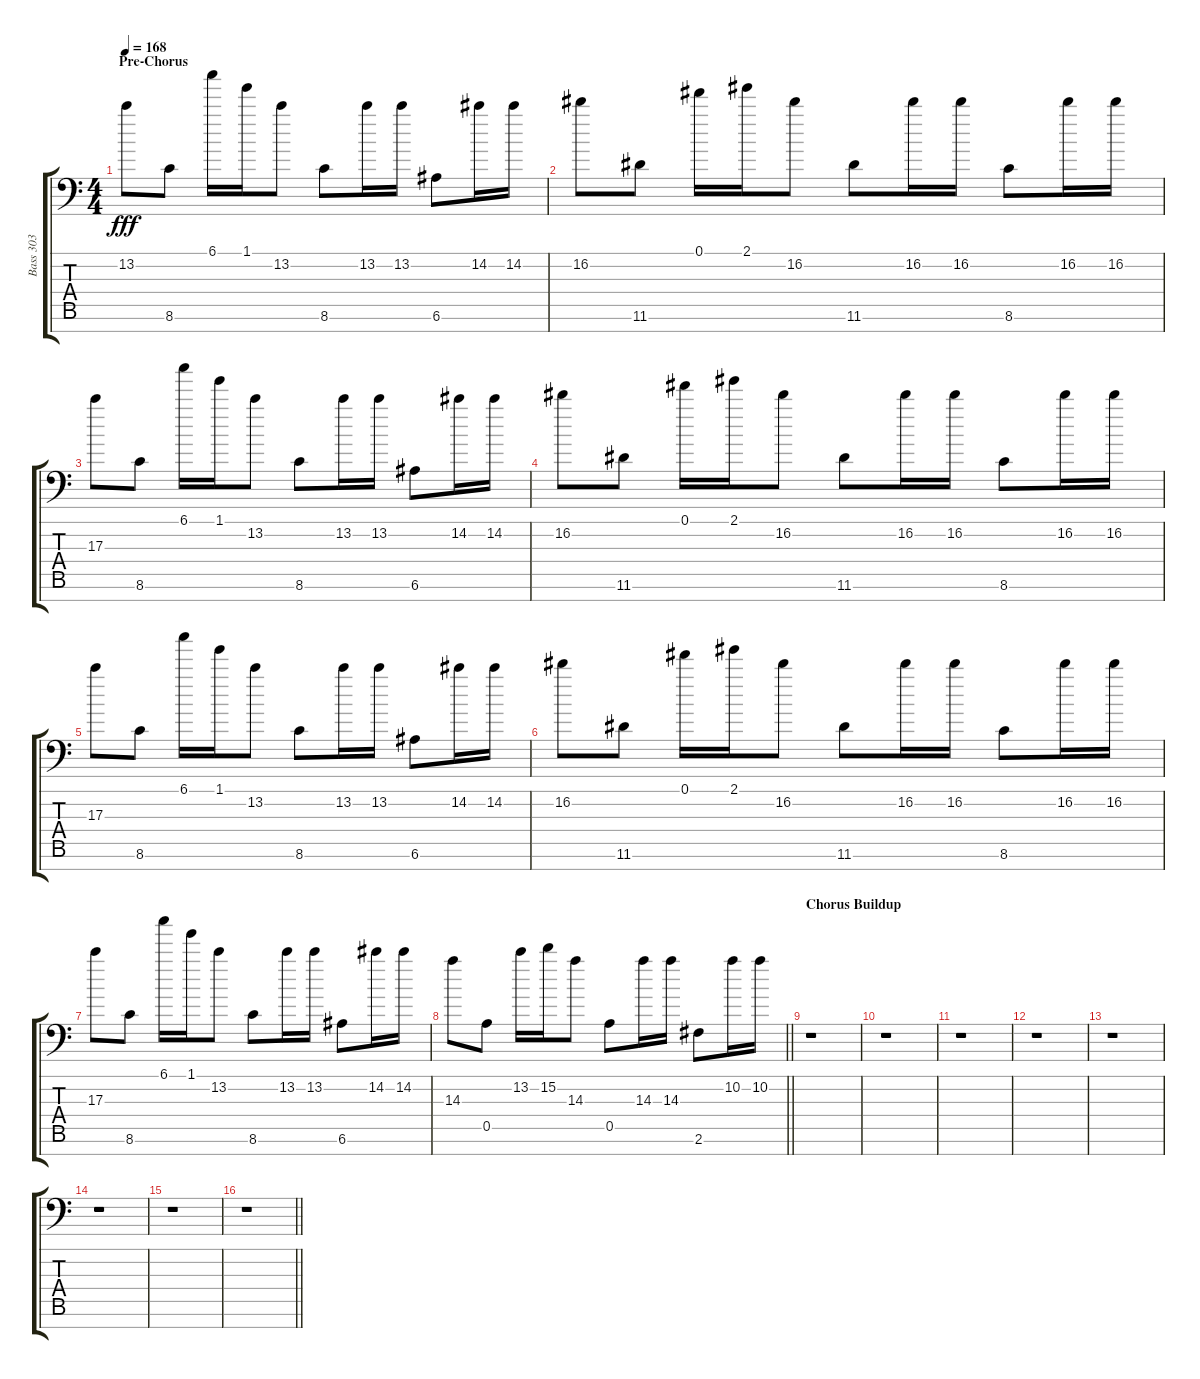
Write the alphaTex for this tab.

\track ("Bass 303" "Bass 303") {instrument synthbass1}
\staff {score tabs}
\tuning (Gb5 B3 G3 D3 A2 E2 C-1) {hide}
\ts (4 4)
\section ("" "Pre-Chorus")
\tempo 168
\clef f4
\ks c
13.2.8{dy fff} 8.6.8 6.1.16 1.1.16 13.2.8 8.6.8 13.2.16 13.2.16 6.6.8 14.2.16 14.2.16 |
16.2.8 11.6.8 0.1.16 2.1.16 16.2.8 11.6.8 16.2.16 16.2.16 8.6.8 16.2.16 16.2.16 |
17.3.8 8.6.8 6.1.16 1.1.16 13.2.8 8.6.8 13.2.16 13.2.16 6.6.8 14.2.16 14.2.16 |
16.2.8 11.6.8 0.1.16 2.1.16 16.2.8 11.6.8 16.2.16 16.2.16 8.6.8 16.2.16 16.2.16 |
17.3.8 8.6.8 6.1.16 1.1.16 13.2.8 8.6.8 13.2.16 13.2.16 6.6.8 14.2.16 14.2.16 |
16.2.8 11.6.8 0.1.16 2.1.16 16.2.8 11.6.8 16.2.16 16.2.16 8.6.8 16.2.16 16.2.16 |
17.3.8 8.6.8 6.1.16 1.1.16 13.2.8 8.6.8 13.2.16 13.2.16 6.6.8 14.2.16 14.2.16 |
\barLineRight lightlight
14.3.8 0.5.8 13.2.16 15.2.16 14.3.8 0.5.8 14.3.16 14.3.16 2.6.8 10.2.16 10.2.16 |
\section ("" "Chorus Buildup")
r.1 |
r.1 |
r.1 |
r.1 |
r.1 |
r.1 |
r.1 |
\barLineRight lightlight
r.1
